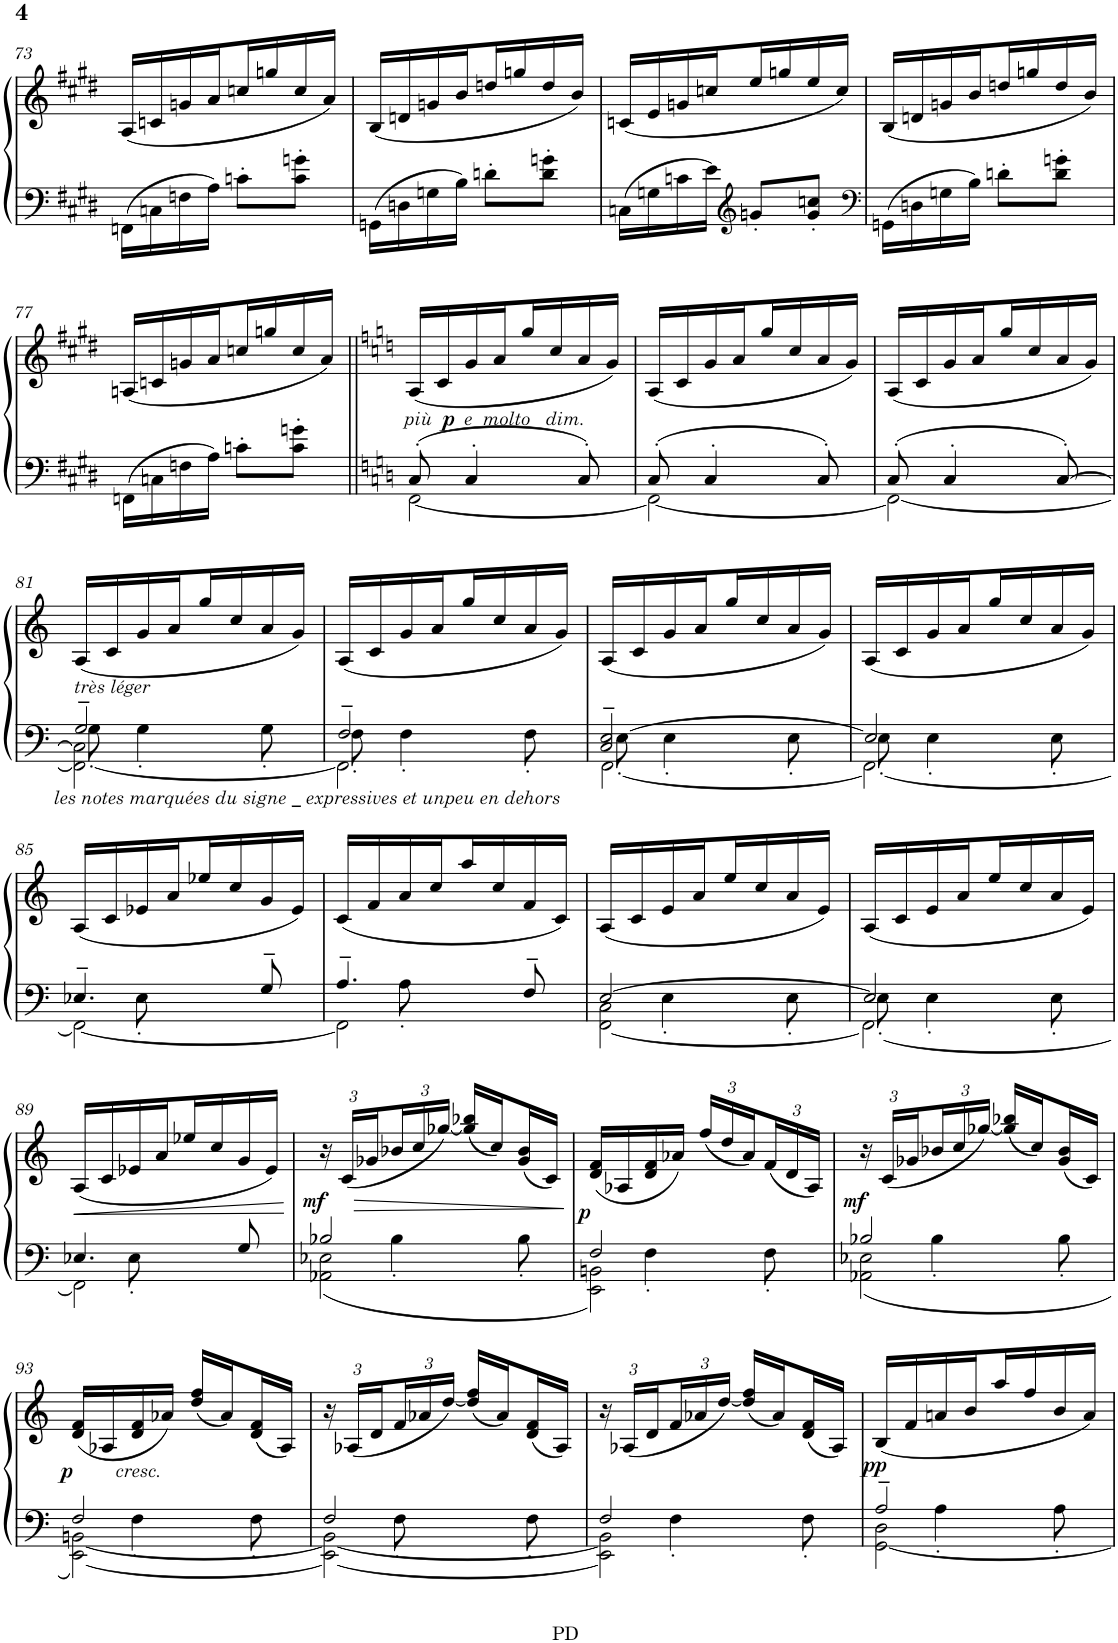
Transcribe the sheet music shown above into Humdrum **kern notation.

**kern	**kern	**dynam
*part1	*part1	*part1
*staff2	*staff1	*staff1/2
*I"Piano	*	*
*I'Pno.	*	*
!!LO:PB:g=z
*clefF4	*clefG2	*
*k[f#c#g#d#]	*k[f#c#g#d#]	*
*M2/4	*M2/4	*
=73	=73	=73
16FFn\LL	(16A/LL	.
16Cn\	16cn/	.
16Fn\	16gn/	.
16A\JJ	16a/J	.
8cn'\L	16ccn/L	.
.	16ggn/	.
8c\' 8gn\'J	16cc/	.
.	16a/JJ)	.
=74	=74	=74
16GGn\LL	(16B/LL	.
16Dn\	16dn/	.
16Gn\	16gn/	.
16B\JJ	16b/J	.
8dn'\L	16ddn/L	.
.	16ggn/	.
8d\' 8gn\'J	16dd/	.
.	16b/JJ)	.
=75	=75	=75
16Cn\LL	(16cn/LL	.
16Gn\	16e/	.
16cn\	16gn/	.
16e\JJ	16ccn/J	.
*clefG2	*	*
8gn'/L	16ee/L	.
.	16ggn/	.
8g/' 8ccn/'J	16ee/	.
.	16cc/JJ)	.
=76	=76	=76
*clefF4	*	*
16GGn\LL	(16B/LL	.
16Dn\	16dn/	.
16Gn\	16gn/	.
16B\JJ	16b/J	.
8dn'\L	16ddn/L	.
.	16ggn/	.
8d\' 8gn\'J	16dd/	.
.	16b/JJ)	.
!!LO:LB:g=z
=77	=77	=77
16FFn\LL	(16An/LL	.
16Cn\	16cn/	.
16Fn\	16gn/	.
16A\JJ	16a/J	.
8cn'\L	16ccn/L	.
.	16ggn/	.
8c\' 8gn\'J	16cc/	.
.	16a/JJ)	.
=78||	=78||	=78||
*k[]	*k[]	*
*^	*	*
!	!	!	!LO:DY:b
!	!	!	!LO:DY:n=1:b
!	!	!	!LO:DY:n=2:b
8C'/	[2FF\	(16A/LL	other-dynamics p other-dynamics
.	.	16c/	.
4C'/	.	16g/	.
.	.	16a/J	.
.	.	16gg/L	.
.	.	16cc/	.
8C'/	.	16a/	.
.	.	16g/JJ)	.
=79	=79	=79	=79
8C'/	2FF\_	(16A/LL	.
.	.	16c/	.
4C'/	.	16g/	.
.	.	16a/J	.
.	.	16gg/L	.
.	.	16cc/	.
8C'/	.	16a/	.
.	.	16g/JJ)	.
=80	=80	=80	=80
8C'/	2FF\_	(16A/LL	.
.	.	16c/	.
4C'/	.	16g/	.
.	.	16a/J	.
.	.	16gg/L	.
.	.	16cc/	.
[8C'/	.	16a/	.
.	.	16g/JJ)	.
!!LO:LB:g=z
=81	=81	=81	=81
*	*^	*	*
!	!	!	!LO:TX:b:i:t=très léger	!
!LO:TX:b:i:t=les notes marquées du signe	!	!	!	!
!LO:TX:b:B:t=_	!	!	!	!
!LO:TX:b:t=expressives et unpeu en dehors	!	!	!	!
8G'\	2FF\_ 2C\]	2G~/	(16A/LL	.
.	.	.	16c/	.
4G'\	.	.	16g/	.
.	.	.	16a/J	.
.	.	.	16gg/L	.
.	.	.	16cc/	.
8G'\	.	.	16a/	.
.	.	.	16g/JJ)	.
=82	=82	=82	=82	=82
8F'\	2FF\]	2F~/	(16A/LL	.
.	.	.	16c/	.
4F'\	.	.	16g/	.
.	.	.	16a/J	.
.	.	.	16gg/L	.
.	.	.	16cc/	.
8F'\	.	.	16a/	.
.	.	.	16g/JJ)	.
=83	=83	=83	=83	=83
8E'\	[2FF\	2C/~ [2E/~	(16A/LL	.
.	.	.	16c/	.
4E'\	.	.	16g/	.
.	.	.	16a/J	.
.	.	.	16gg/L	.
.	.	.	16cc/	.
8E'\	.	.	16a/	.
.	.	.	16g/JJ)	.
=84	=84	=84	=84	=84
8E'\	2FF\_	2E/]	(16A/LL	.
.	.	.	16c/	.
4E'\	.	.	16g/	.
.	.	.	16a/J	.
.	.	.	16gg/L	.
.	.	.	16cc/	.
8E'\	.	.	16a/	.
.	.	.	16g/JJ)	.
!!LO:LB:g=z
=85	=85	=85	=85	=85
8ryy	2FF\_	4.E-X~/	(16A/LL	.
.	.	.	16c/	.
8E-'\	.	.	16e-X/	.
.	.	.	16a/J	.
4ryy	.	.	16ee-X/L	.
.	.	.	16cc/	.
.	.	8G~/	16g/	.
.	.	.	16e-/JJ)	.
=86	=86	=86	=86	=86
8ryy	2FF\]	4.A~/	(16c/LL	.
.	.	.	16f/	.
8A'\	.	.	16a/	.
.	.	.	16cc/J	.
4ryy	.	.	16aa/L	.
.	.	.	16cc/	.
.	.	8F~/	16f/	.
.	.	.	16c/JJ)	.
=87	=87	=87	=87	=87
8ryy	[2FF\ 2C\	[2E/	(16A/LL	.
.	.	.	16c/	.
4E'\	.	.	16e/	.
.	.	.	16a/J	.
.	.	.	16ee/L	.
.	.	.	16cc/	.
8E'\	.	.	16a/	.
.	.	.	16e/JJ)	.
=88	=88	=88	=88	=88
8E'\	2FF\_	2E/]	(16A/LL	.
.	.	.	16c/	.
4E'\	.	.	16e/	.
.	.	.	16a/J	.
.	.	.	16ee/L	.
.	.	.	16cc/	.
8E'\	.	.	16a/	.
.	.	.	16e/JJ)	.
!!LO:LB:g=z
=89	=89	=89	=89	=89
!	!	!	!	!LO:HP:b
8ryy	2FF\]	4.E-X/	(16A/LL	<
.	.	.	16c/	.
8E-'\	.	.	16e-X/	.
.	.	.	16a/J	.
4ryy	.	.	16ee-X/L	.
.	.	.	16cc/	.
.	.	8G/	16g/	.
.	.	.	16e-/JJ)	.
*v	*v	*v	*	*
.	.	[
=90	=90	=90
*^	*	*
*	*^	*	*
*	*	*	*Xbrackettup	*
!	!	!	!	!LO:DY:b
8ryy	2AA-X\ 2E-X\	2B-X/	24r	mf
!	!	!	!	!LO:HP:b
.	.	.	(24c/LL	>
.	.	.	24g-X/	.
4B-'\	.	.	24b-X/	.
.	.	.	24cc/	.
.	.	.	[24gg-X/JJ)	.
.	.	.	(16gg-/] 16bb-X/LL	.
.	.	.	16cc/J)	.
8B-'\	.	.	(16g-/ 16b-/L	.
.	.	.	16c/JJ)	.
*v	*v	*v	*	*
.	.	]
=91	=91	=91
*^	*	*
*	*^	*	*
!	!	!	!	!LO:DY:b
8ryy	2EE\ 2BBn\	2F/	(16d/ 16f/LL	p
.	.	.	16A-X/	.
4F'\	.	.	16d/ 16f/	.
.	.	.	16a-X/JJ)	.
.	.	.	(24ff/LL	.
.	.	.	24dd/	.
.	.	.	24a-/)	.
8F'\	.	.	(24f/	.
.	.	.	24d/	.
.	.	.	24A-/JJ)	.
=92	=92	=92	=92	=92
!	!	!	!	!LO:DY:b
8ryy	2AA-X\ 2E-X\	2B-X/	24r	mf
.	.	.	(24c/LL	.
.	.	.	24g-X/	.
4B-'\	.	.	24b-X/	.
.	.	.	24cc/	.
.	.	.	[24gg-X/JJ)	.
.	.	.	(16gg-/] 16bb-X/LL	.
.	.	.	16cc/J)	.
8B-'\	.	.	(16g-/ 16b-/L	.
.	.	.	16c/JJ)	.
!!LO:LB:g=z
=93	=93	=93	=93	=93
!	!	!	!	!LO:DY:b
8ryy	[2EE\ [2BBn\	2F/	(16d/ 16f/LL	p
.	.	.	16A-X/	.
!	!	!	!LO:TX:b:i:t=cresc.	!
4F'\	.	.	16d/ 16f/	.
.	.	.	16a-X/JJ)	.
.	.	.	(16dd/ 16ff/LL	.
.	.	.	16a-/J)	.
8F'\	.	.	(16d/ 16f/L	.
.	.	.	16A-/JJ)	.
=94	=94	=94	=94	=94
8ryy	2EE\_ 2BB\_	2F/	24r	.
.	.	.	(24A-X/LL	.
.	.	.	24d/	.
8F'\	.	.	24f/	.
.	.	.	24a-X/	.
.	.	.	[24dd/JJ)	.
8ryy	.	.	(16dd/] 16ff/LL	.
.	.	.	16a-/J)	.
8F'\	.	.	(16d/ 16f/L	.
.	.	.	16A-/JJ)	.
=95	=95	=95	=95	=95
8ryy	2EE\] 2BB\]	2F/	24r	.
.	.	.	(24A-X/LL	.
.	.	.	24d/	.
4F'\	.	.	24f/	.
.	.	.	24a-X/	.
.	.	.	[24dd/JJ)	.
.	.	.	(16dd/] 16ff/LL	.
.	.	.	16a-/J)	.
8F'\	.	.	(16d/ 16f/L	.
.	.	.	16A-/JJ)	.
=96	=96	=96	=96	=96
!	!	!	!	!LO:DY:b
8ryy	[2GG\ 2D\	2A~/	(16B/LL	pp
.	.	.	16f/	.
4A'\	.	.	16an/	.
.	.	.	16b/J	.
.	.	.	16aa/L	.
.	.	.	16ff/	.
8A'\	.	.	16b/	.
.	.	.	16a/JJ)	.
*v	*v	*v	*	*
=	=	=
*-	*-	*-
